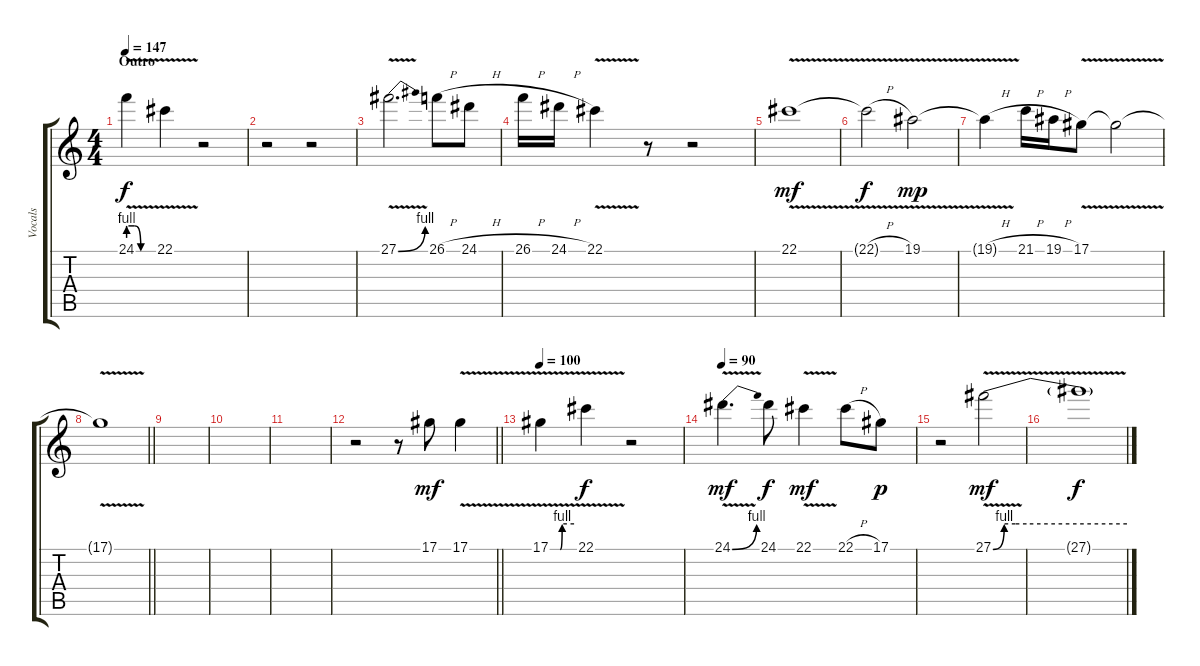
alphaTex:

\track ("Vocals" "Vocals") {instrument clarinet}
\staff {score tabs}
\tuning (Eb4 Bb3 Gb3 Db3 Ab2 Eb2) {hide}
\ts (4 4)
\section ("" "Outro")
\tempo 147
\clef g2
\ks c
24.1{be (custom 0 4 15 4 30 0 60 0) v}.4{dy f} 22.1{v}.4 r.2 |
r.2 r.2 |
27.1{be (bend 0 0 60 4) v}.2{d} 26.1{h}.8 24.1{h}.8 |
26.1{h}.16 24.1{h}.16 22.1{v}.4 r.8 r.2 |
22.1{v}.1{dy mf} |
22.1{v h t}.2{dy f} 19.1{v}.2{dy mp} |
19.1{v h t}.4 21.1{h}.16 19.1{h}.16 17.1{v}.8 17.1{t}.2 |
\barLineRight lightlight
17.1{v t}.1 |
|
|
|
\barLineRight lightlight
r.2 r.8 17.1.8{dy mf} 17.1{v}.4 |
\tempo 100
17.1{be (custom 0 0 25 0 30 4 60 4) v}.4 22.1{v}.4{dy f} r.2 |
\tempo 90
24.1{be (bend 0 0 60 4) v}.4{d dy mf} 24.1.8{dy f} 22.1{v}.4{dy mf} 22.1{h}.8 17.1.8{dy p} |
r.2 27.1{be (custom 0 0 5 4 10 4 15 4 60 4) v}.2{dy mf} |
27.1{t}.1{dy f}
